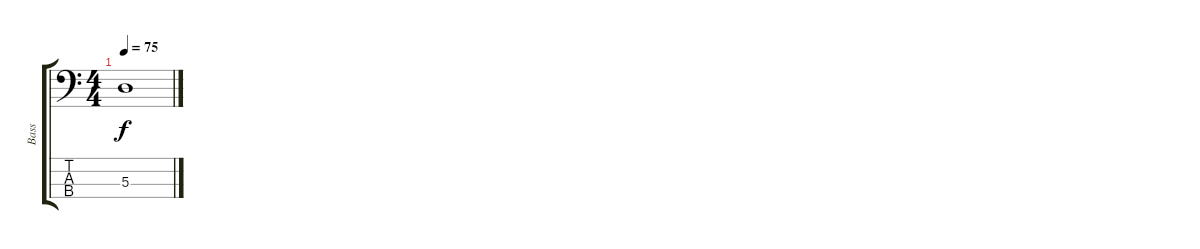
\track ("Bass" "Bass") {instrument electricbassfinger}
\staff {score tabs}
\tuning (G2 D2 A1 E1) {hide}
\ts (4 4)
\tempo 75
\clef f4
\ks c
5.3.1{dy f volume 10}
